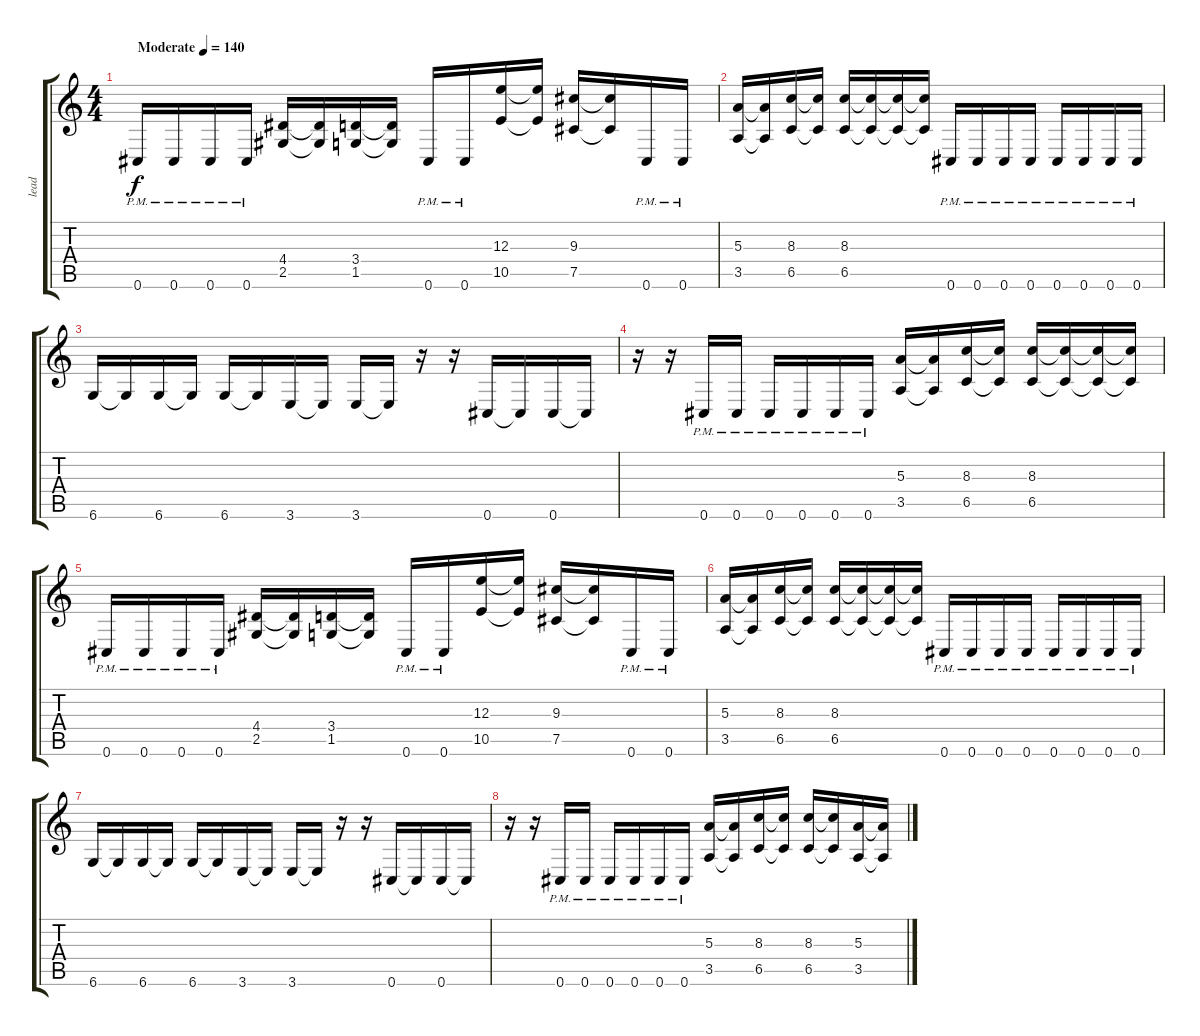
\track ("lead" "lead") {instrument distortionguitar}
\staff {score tabs}
\tuning (Db4 Ab3 E3 B2 Gb2 Db2) {hide}
\ts (4 4)
\tempo (140 "Moderate")
\clef g2
\ks c
0.6{pm}.16{dy f instrument distortionguitar} 0.6{pm}.16 0.6{pm}.16 0.6{pm}.16 (4.4 2.5).16 (4.4{t} 2.5{t}).16 (3.4 1.5).16 (3.4{t} 1.5{t}).16 0.6{pm}.16 0.6{pm}.16 (12.3 10.5).16 (12.3{t} 10.5{t}).16 (9.3 7.5).16 (9.3{t} 7.5{t}).16 0.6{pm}.16 0.6{pm}.16 |
(5.3 3.5).16 (5.3{t} 3.5{t}).16 (8.3 6.5).16 (8.3{t} 6.5{t}).16 (8.3 6.5).16 (8.3{t} 6.5{t}).16 (8.3{t} 6.5{t}).16 (8.3{t} 6.5{t}).16 0.6{pm}.16 0.6{pm}.16 0.6{pm}.16 0.6{pm}.16 0.6{pm}.16 0.6{pm}.16 0.6{pm}.16 0.6{pm}.16 |
6.6.16 6.6{t}.16 6.6.16 6.6{t}.16 6.6.16 6.6{t}.16 3.6.16 3.6{t}.16 3.6.16 3.6{t}.16 r.16 r.16 0.6.16 0.6{t}.16 0.6.16 0.6{t}.16 |
r.16 r.16 0.6{pm}.16 0.6{pm}.16 0.6{pm}.16 0.6{pm}.16 0.6{pm}.16 0.6{pm}.16 (5.3 3.5).16 (5.3{t} 3.5{t}).16 (8.3 6.5).16 (8.3{t} 6.5{t}).16 (8.3 6.5).16 (8.3{t} 6.5{t}).16 (8.3{t} 6.5{t}).16 (8.3{t} 6.5{t}).16 |
0.6{pm}.16 0.6{pm}.16 0.6{pm}.16 0.6{pm}.16 (4.4 2.5).16 (4.4{t} 2.5{t}).16 (3.4 1.5).16 (3.4{t} 1.5{t}).16 0.6{pm}.16 0.6{pm}.16 (12.3 10.5).16 (12.3{t} 10.5{t}).16 (9.3 7.5).16 (9.3{t} 7.5{t}).16 0.6{pm}.16 0.6{pm}.16 |
(5.3 3.5).16 (5.3{t} 3.5{t}).16 (8.3 6.5).16 (8.3{t} 6.5{t}).16 (8.3 6.5).16 (8.3{t} 6.5{t}).16 (8.3{t} 6.5{t}).16 (8.3{t} 6.5{t}).16 0.6{pm}.16 0.6{pm}.16 0.6{pm}.16 0.6{pm}.16 0.6{pm}.16 0.6{pm}.16 0.6{pm}.16 0.6{pm}.16 |
6.6.16 6.6{t}.16 6.6.16 6.6{t}.16 6.6.16 6.6{t}.16 3.6.16 3.6{t}.16 3.6.16 3.6{t}.16 r.16 r.16 0.6.16 0.6{t}.16 0.6.16 0.6{t}.16 |
r.16 r.16 0.6{pm}.16 0.6{pm}.16 0.6{pm}.16 0.6{pm}.16 0.6{pm}.16 0.6{pm}.16 (5.3 3.5).16 (5.3{t} 3.5{t}).16 (8.3 6.5).16 (8.3{t} 6.5{t}).16 (8.3 6.5).16 (8.3{t} 6.5{t}).16 (5.3 3.5).16 (5.3{t} 3.5{t}).16
